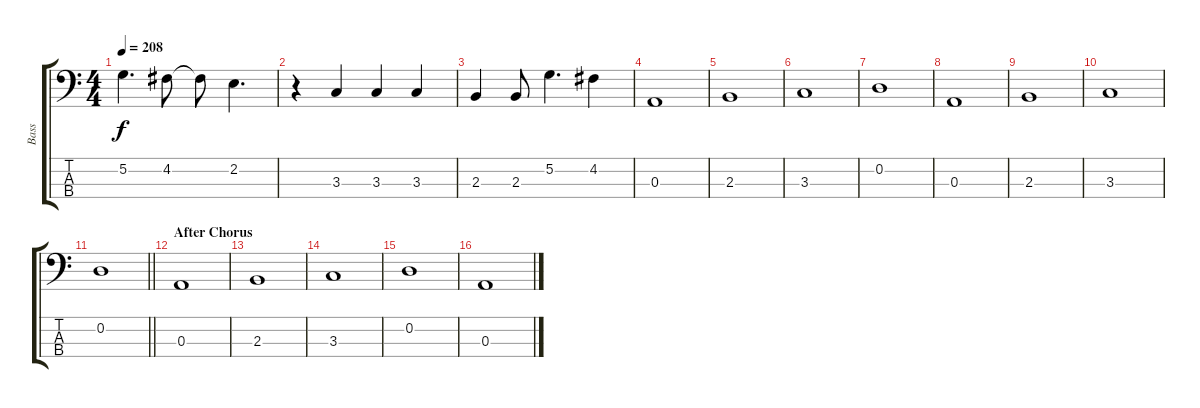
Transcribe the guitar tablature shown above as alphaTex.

\track ("Bass" "Bass") {instrument overdrivenguitar}
\staff {score tabs}
\tuning (G2 D2 A1 E1) {hide}
\ts (4 4)
\tempo 208
\clef f4
\ks c
5.2.4{d dy f} 4.2.8 4.2{t}.8 2.2.4{d} |
r.4 3.3.4 3.3.4 3.3.4 |
2.3.4 2.3.8 5.2.4{d} 4.2.4 |
0.3.1 |
2.3.1 |
3.3.1 |
0.2.1 |
0.3.1 |
2.3.1 |
3.3.1 |
\barLineRight lightlight
0.2.1 |
\section ("" "After Chorus")
0.3.1 |
2.3.1 |
3.3.1 |
0.2.1 |
0.3.1
